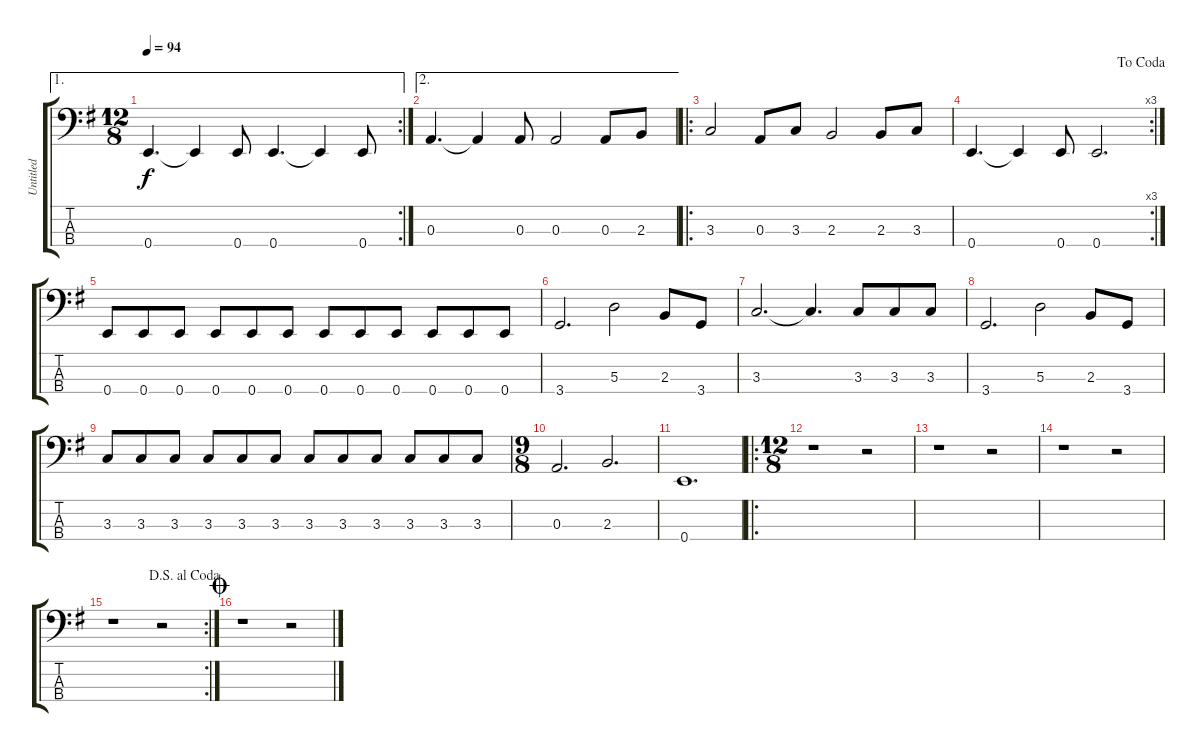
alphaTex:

\track ("Untitled" "Untitled") {instrument electricbassfinger}
\staff {score tabs}
\tuning (G2 D2 A1 E1) {hide}
\ae 1
\rc 2
\ts (12 8)
\tempo 94
\clef f4
\ks g
0.4.4{d dy f} 0.4{t}.4 0.4.8 0.4.4{d} 0.4{t}.4 0.4.8 |
\ae 2
0.3.4{d} 0.3{t}.4 0.3.8 0.3.2 0.3.8 2.3.8 |
\ro
3.3.2 0.3.8 3.3.8 2.3.2 2.3.8 3.3.8 |
\rc 3
\jump dacoda
0.4.4{d} 0.4{t}.4 0.4.8 0.4.2{d} |
0.4.8 0.4.8 0.4.8 0.4.8 0.4.8 0.4.8 0.4.8 0.4.8 0.4.8 0.4.8 0.4.8 0.4.8 |
3.4.2{d} 5.3.2 2.3.8 3.4.8 |
3.3.2{d} 3.3{t}.4{d} 3.3.8 3.3.8 3.3.8 |
3.4.2{d} 5.3.2 2.3.8 3.4.8 |
3.3.8 3.3.8 3.3.8 3.3.8 3.3.8 3.3.8 3.3.8 3.3.8 3.3.8 3.3.8 3.3.8 3.3.8 |
\ts (9 8)
0.3.2{d} 2.3.2{d} |
0.4.1{d} |
\ro
\ts (12 8)
r.1 r.2 |
r.1 r.2 |
r.1 r.2 |
\rc 2
\jump dalsegnoalcoda
r.1 r.2 |
\jump coda
r.1 r.2
